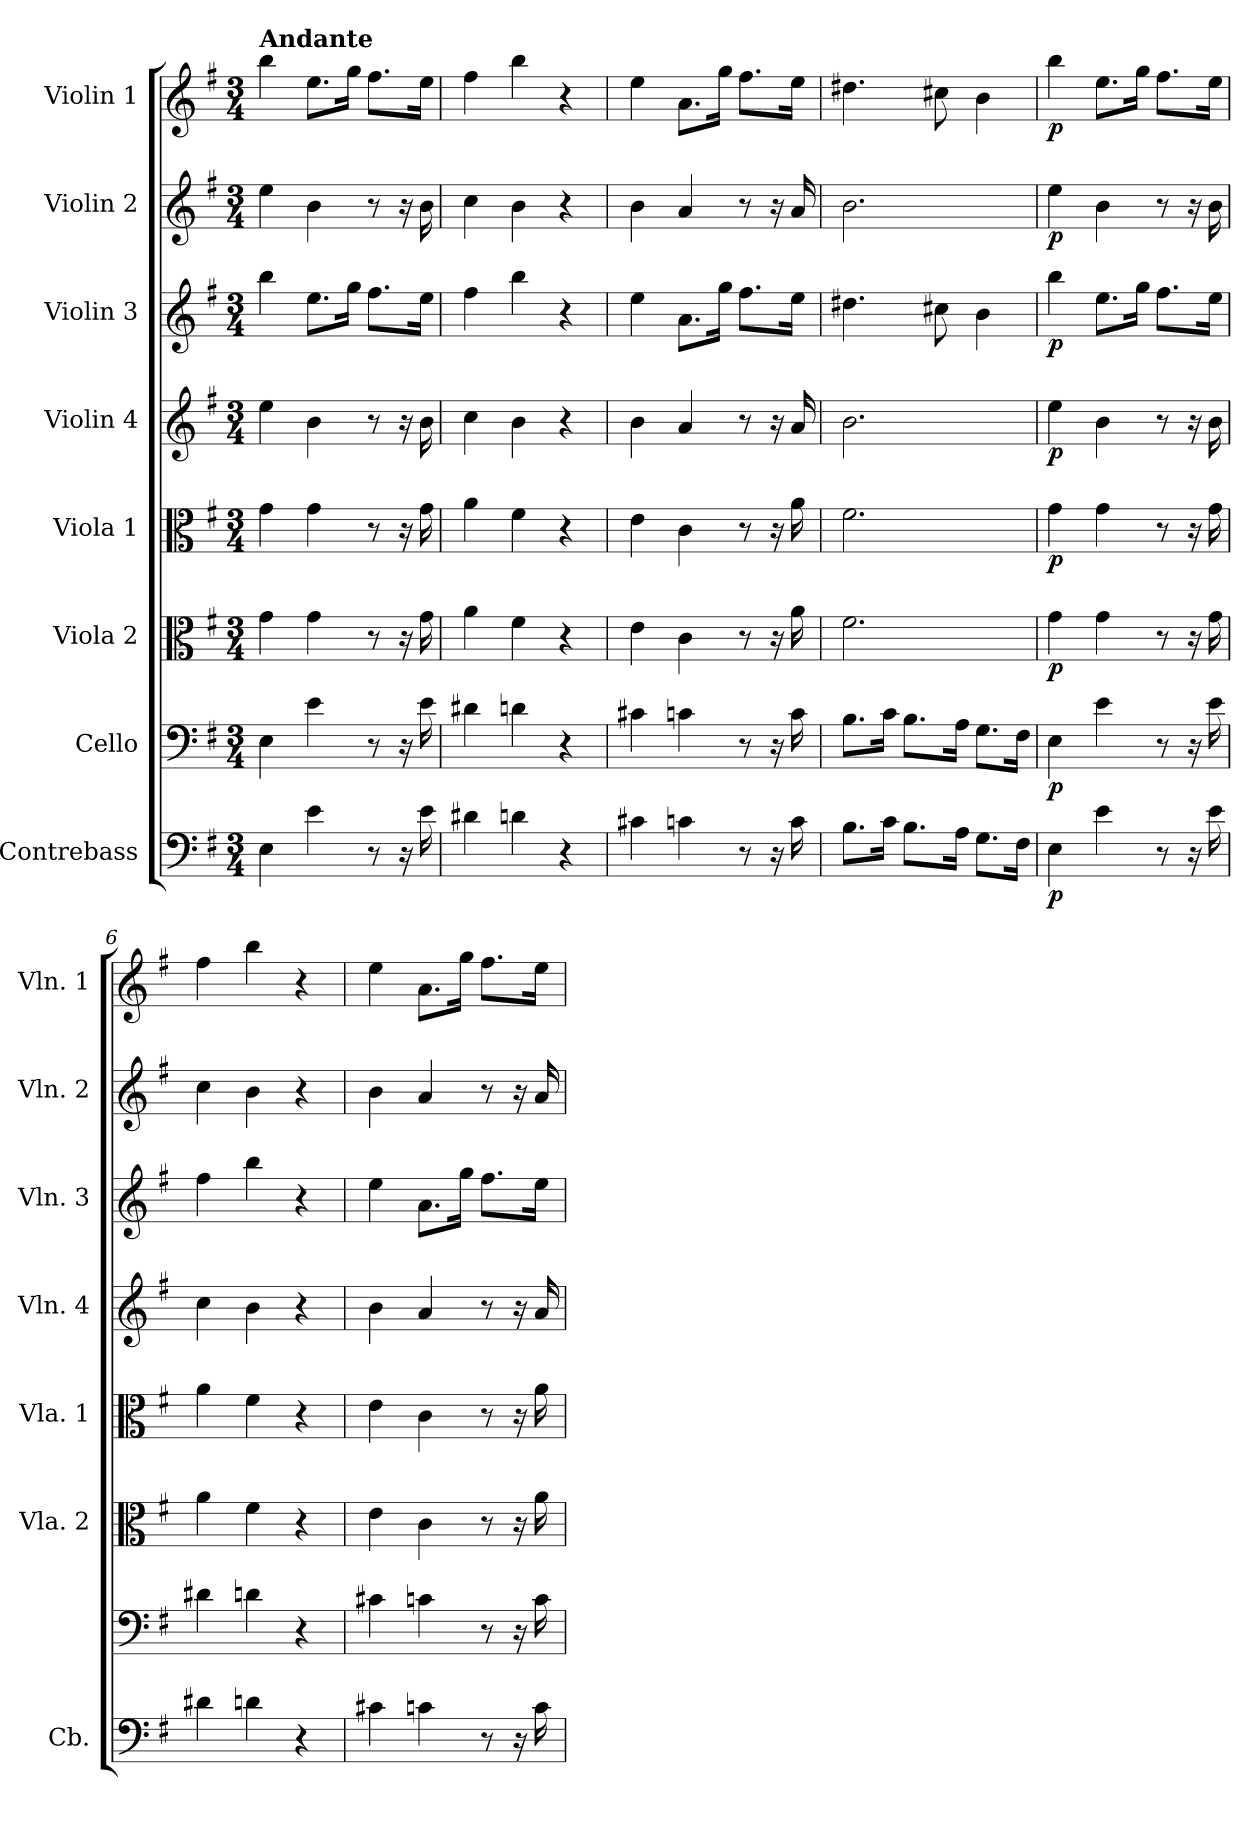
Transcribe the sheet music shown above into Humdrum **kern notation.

**kern	**dynam	**kern	**dynam	**kern	**dynam	**kern	**dynam	**kern	**dynam	**kern	**dynam	**kern	**dynam	**kern	**dynam
*part8	*part8	*part7	*part7	*part6	*part6	*part5	*part5	*part4	*part4	*part3	*part3	*part2	*part2	*part1	*part1
*staff8	*staff8	*staff7	*staff7	*staff6	*staff6	*staff5	*staff5	*staff4	*staff4	*staff3	*staff3	*staff2	*staff2	*staff1	*staff1
*I"Contrebass	*	*I"Cello	*	*I"Viola 2	*	*I"Viola 1	*	*I"Violin 4	*	*I"Violin 3	*	*I"Violin 2	*	*I"Violin 1	*
*I'Cb.	*	*	*	*I'Vla. 2	*	*I'Vla. 1	*	*I'Vln. 4	*	*I'Vln. 3	*	*I'Vln. 2	*	*I'Vln. 1	*
*clefF4	*	*clefF4	*	*clefC3	*	*clefC3	*	*clefG2	*	*clefG2	*	*clefG2	*	*clefG2	*
*ITrd7c12	*	*	*	*	*	*	*	*	*	*	*	*	*	*	*
*k[f#]	*	*k[f#]	*	*k[f#]	*	*k[f#]	*	*k[f#]	*	*k[f#]	*	*k[f#]	*	*k[f#]	*
*M3/4	*	*M3/4	*	*M3/4	*	*M3/4	*	*M3/4	*	*M3/4	*	*M3/4	*	*M3/4	*
=1	=1	=1	=1	=1	=1	=1	=1	=1	=1	=1	=1	=1	=1	=1	=1
!	!	!	!	!	!	!	!	!	!	!	!	!	!	!LO:TX:a:B:t=Andante	!
4EE\	.	4E\	.	4g\	.	4g\	.	4ee\	.	4bb\	.	4ee\	.	4bb\	.
4E\	.	4e\	.	4g\	.	4g\	.	4b\	.	8.ee\L	.	4b\	.	8.ee\L	.
.	.	.	.	.	.	.	.	.	.	16gg\Jk	.	.	.	16gg\Jk	.
8r	.	8r	.	8r	.	8r	.	8r	.	8.ff#\L	.	8r	.	8.ff#\L	.
16r	.	16r	.	16r	.	16r	.	16r	.	.	.	16r	.	.	.
16E\	.	16e\	.	16g\	.	16g\	.	16b\	.	16ee\Jk	.	16b\	.	16ee\Jk	.
=2	=2	=2	=2	=2	=2	=2	=2	=2	=2	=2	=2	=2	=2	=2	=2
4D#X\	.	4d#X\	.	4a\	.	4a\	.	4cc\	.	4ff#\	.	4cc\	.	4ff#\	.
4Dn\	.	4dn\	.	4f#\	.	4f#\	.	4b\	.	4bb\	.	4b\	.	4bb\	.
4r	.	4r	.	4r	.	4r	.	4r	.	4r	.	4r	.	4r	.
=3	=3	=3	=3	=3	=3	=3	=3	=3	=3	=3	=3	=3	=3	=3	=3
4C#X\	.	4c#X\	.	4e\	.	4e\	.	4b\	.	4ee\	.	4b\	.	4ee\	.
4Cn\	.	4cn\	.	4c\	.	4c\	.	4a/	.	8.a\L	.	4a/	.	8.a\L	.
.	.	.	.	.	.	.	.	.	.	16gg\Jk	.	.	.	16gg\Jk	.
8r	.	8r	.	8r	.	8r	.	8r	.	8.ff#\L	.	8r	.	8.ff#\L	.
16r	.	16r	.	16r	.	16r	.	16r	.	.	.	16r	.	.	.
16C\	.	16c\	.	16a\	.	16a\	.	16a/	.	16ee\Jk	.	16a/	.	16ee\Jk	.
=4	=4	=4	=4	=4	=4	=4	=4	=4	=4	=4	=4	=4	=4	=4	=4
8.BB\L	.	8.B\L	.	2.f#\	.	2.f#\	.	2.b\	.	4.dd#X\	.	2.b\	.	4.dd#X\	.
16C\Jk	.	16c\Jk	.	.	.	.	.	.	.	.	.	.	.	.	.
8.BB\L	.	8.B\L	.	.	.	.	.	.	.	.	.	.	.	.	.
.	.	.	.	.	.	.	.	.	.	8cc#X\	.	.	.	8cc#X\	.
16AA\Jk	.	16A\Jk	.	.	.	.	.	.	.	.	.	.	.	.	.
8.GG\L	.	8.G\L	.	.	.	.	.	.	.	4b\	.	.	.	4b\	.
16FF#\Jk	.	16F#\Jk	.	.	.	.	.	.	.	.	.	.	.	.	.
=5	=5	=5	=5	=5	=5	=5	=5	=5	=5	=5	=5	=5	=5	=5	=5
!	!LO:DY:b	!	!LO:DY:b	!	!LO:DY:b	!	!LO:DY:b	!	!LO:DY:b	!	!LO:DY:b	!	!LO:DY:b	!	!LO:DY:b
4EE\	p	4E\	p	4g\	p	4g\	p	4ee\	p	4bb\	p	4ee\	p	4bb\	p
4E\	.	4e\	.	4g\	.	4g\	.	4b\	.	8.ee\L	.	4b\	.	8.ee\L	.
.	.	.	.	.	.	.	.	.	.	16gg\Jk	.	.	.	16gg\Jk	.
8r	.	8r	.	8r	.	8r	.	8r	.	8.ff#\L	.	8r	.	8.ff#\L	.
16r	.	16r	.	16r	.	16r	.	16r	.	.	.	16r	.	.	.
16E\	.	16e\	.	16g\	.	16g\	.	16b\	.	16ee\Jk	.	16b\	.	16ee\Jk	.
=6	=6	=6	=6	=6	=6	=6	=6	=6	=6	=6	=6	=6	=6	=6	=6
4D#X\	.	4d#X\	.	4a\	.	4a\	.	4cc\	.	4ff#\	.	4cc\	.	4ff#\	.
4Dn\	.	4dn\	.	4f#\	.	4f#\	.	4b\	.	4bb\	.	4b\	.	4bb\	.
4r	.	4r	.	4r	.	4r	.	4r	.	4r	.	4r	.	4r	.
!!LO:PB:g=z
=7	=7	=7	=7	=7	=7	=7	=7	=7	=7	=7	=7	=7	=7	=7	=7
4C#X\	.	4c#X\	.	4e\	.	4e\	.	4b\	.	4ee\	.	4b\	.	4ee\	.
4Cn\	.	4cn\	.	4c\	.	4c\	.	4a/	.	8.a\L	.	4a/	.	8.a\L	.
.	.	.	.	.	.	.	.	.	.	16gg\Jk	.	.	.	16gg\Jk	.
8r	.	8r	.	8r	.	8r	.	8r	.	8.ff#\L	.	8r	.	8.ff#\L	.
16r	.	16r	.	16r	.	16r	.	16r	.	.	.	16r	.	.	.
16C\	.	16c\	.	16a\	.	16a\	.	16a/	.	16ee\Jk	.	16a/	.	16ee\Jk	.
=	=	=	=	=	=	=	=	=	=	=	=	=	=	=	=
*-	*-	*-	*-	*-	*-	*-	*-	*-	*-	*-	*-	*-	*-	*-	*-
